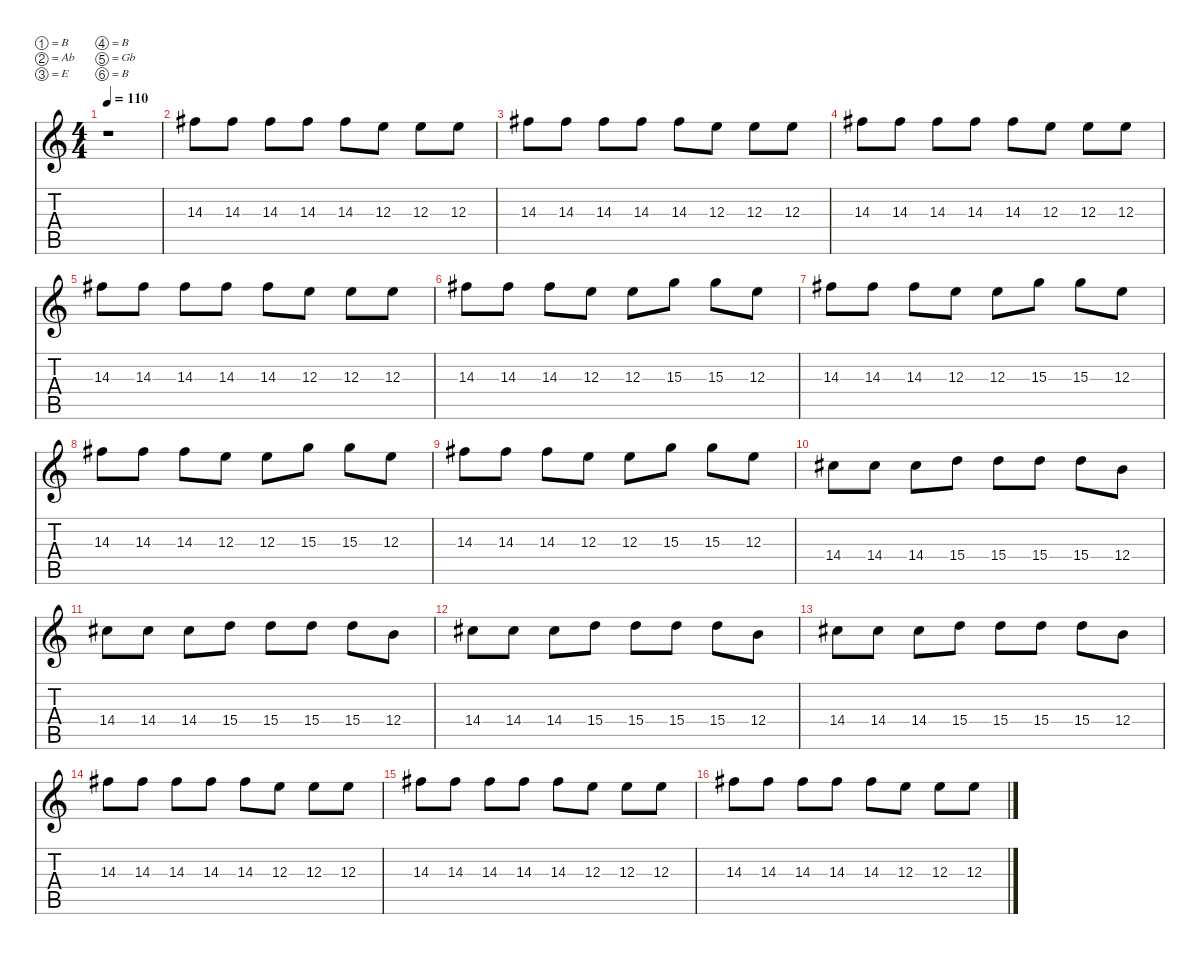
\defaultSystemsLayout 4
\hideDynamics
\bracketExtendMode nobrackets
\singleTrackTrackNamePolicy hidden
\multiTrackTrackNamePolicy hidden
\firstSystemTrackNameMode fullname
\firstSystemTrackNameOrientation horizontal
\otherSystemsTrackNameOrientation horizontal
\track ("Guitar I [Aaron Turner]" "dist.guit.") {defaultSystemsLayout 16 instrument distortionguitar}
\staff {score tabs}
\tuning (B3 Ab3 E3 B2 Gb2 B1)
\ts (4 4)
\tempo 110
\clef g2
\ks c
r.1{dy f beam Down} |
14.3{acc #}.8{instrument overdrivenguitar beam Down} 14.3{acc #}.8{beam Down} 14.3{acc #}.8{beam Down} 14.3{acc #}.8{beam Down} 14.3{acc #}.8{beam Down} 12.3.8{beam Down} 12.3.8{beam Down} 12.3.8{beam Down} |
14.3{acc #}.8{beam Down} 14.3{acc #}.8{beam Down} 14.3{acc #}.8{beam Down} 14.3{acc #}.8{beam Down} 14.3{acc #}.8{beam Down} 12.3.8{beam Down} 12.3.8{beam Down} 12.3.8{beam Down} |
14.3{acc #}.8{beam Down} 14.3{acc #}.8{beam Down} 14.3{acc #}.8{beam Down} 14.3{acc #}.8{beam Down} 14.3{acc #}.8{beam Down} 12.3.8{beam Down} 12.3.8{beam Down} 12.3.8{beam Down} |
14.3{acc #}.8{beam Down} 14.3{acc #}.8{beam Down} 14.3{acc #}.8{beam Down} 14.3{acc #}.8{beam Down} 14.3{acc #}.8{beam Down} 12.3.8{beam Down} 12.3.8{beam Down} 12.3.8{beam Down} |
14.3{acc #}.8{instrument distortionguitar beam Down} 14.3{acc #}.8{beam Down} 14.3{acc #}.8{beam Down} 12.3.8{beam Down} 12.3.8{beam Down} 15.3.8{beam Down} 15.3.8{beam Down} 12.3.8{beam Down} |
14.3{acc #}.8{beam Down} 14.3{acc #}.8{beam Down} 14.3{acc #}.8{beam Down} 12.3.8{beam Down} 12.3.8{beam Down} 15.3.8{beam Down} 15.3.8{beam Down} 12.3.8{beam Down} |
14.3{acc #}.8{beam Down} 14.3{acc #}.8{beam Down} 14.3{acc #}.8{beam Down} 12.3.8{beam Down} 12.3.8{beam Down} 15.3.8{beam Down} 15.3.8{beam Down} 12.3.8{beam Down} |
14.3{acc #}.8{beam Down} 14.3{acc #}.8{beam Down} 14.3{acc #}.8{beam Down} 12.3.8{beam Down} 12.3.8{beam Down} 15.3.8{beam Down} 15.3.8{beam Down} 12.3.8{beam Down} |
14.4{acc #}.8{beam Down} 14.4{acc #}.8{beam Down} 14.4{acc #}.8{beam Down} 15.4.8{beam Down} 15.4.8{beam Down} 15.4.8{beam Down} 15.4.8{beam Down} 12.4.8{beam Down} |
14.4{acc #}.8{beam Down} 14.4{acc #}.8{beam Down} 14.4{acc #}.8{beam Down} 15.4.8{beam Down} 15.4.8{beam Down} 15.4.8{beam Down} 15.4.8{beam Down} 12.4.8{beam Down} |
14.4{acc #}.8{beam Down} 14.4{acc #}.8{beam Down} 14.4{acc #}.8{beam Down} 15.4.8{beam Down} 15.4.8{beam Down} 15.4.8{beam Down} 15.4.8{beam Down} 12.4.8{beam Down} |
14.4{acc #}.8{beam Down} 14.4{acc #}.8{beam Down} 14.4{acc #}.8{beam Down} 15.4.8{beam Down} 15.4.8{beam Down} 15.4.8{beam Down} 15.4.8{beam Down} 12.4.8{beam Down} |
14.3{acc #}.8{beam Down} 14.3{acc #}.8{beam Down} 14.3{acc #}.8{beam Down} 14.3{acc #}.8{beam Down} 14.3{acc #}.8{beam Down} 12.3.8{beam Down} 12.3.8{beam Down} 12.3.8{beam Down} |
14.3{acc #}.8{beam Down} 14.3{acc #}.8{beam Down} 14.3{acc #}.8{beam Down} 14.3{acc #}.8{beam Down} 14.3{acc #}.8{beam Down} 12.3.8{beam Down} 12.3.8{beam Down} 12.3.8{beam Down} |
14.3{acc #}.8{beam Down} 14.3{acc #}.8{beam Down} 14.3{acc #}.8{beam Down} 14.3{acc #}.8{beam Down} 14.3{acc #}.8{beam Down} 12.3.8{beam Down} 12.3.8{beam Down} 12.3.8{beam Down}
